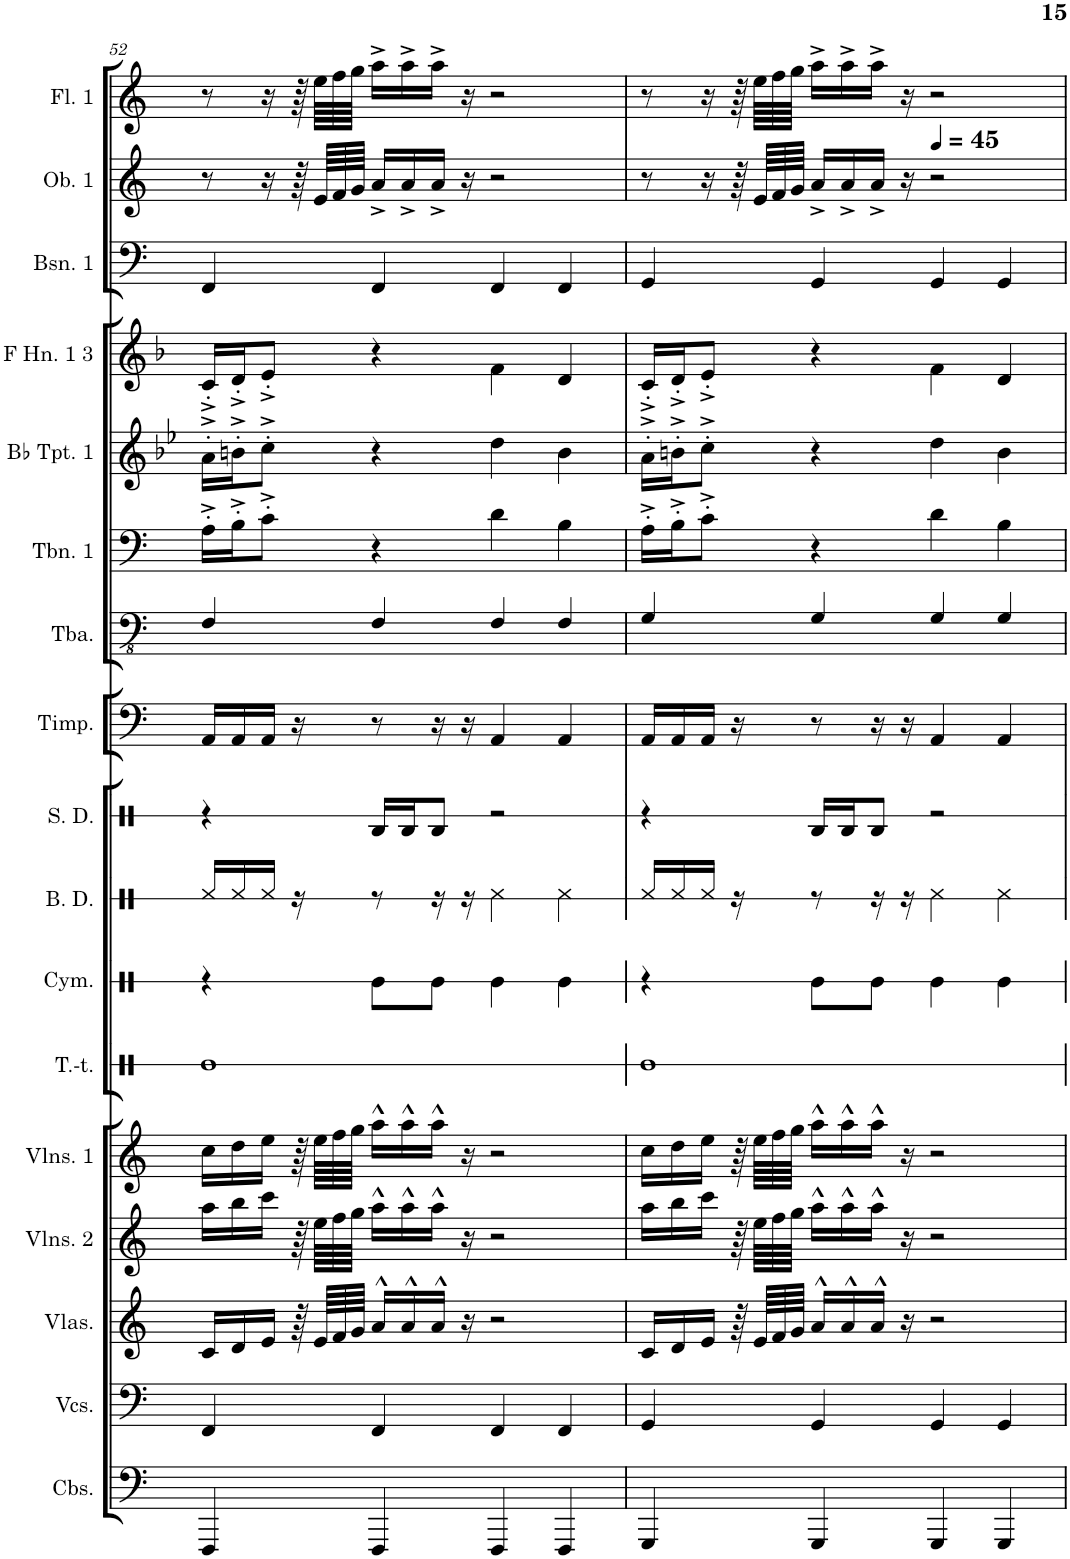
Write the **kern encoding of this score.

**kern	**kern	**kern	**kern	**kern	**kern	**kern	**kern	**kern	**kern	**kern	**kern	**kern	**kern	**kern	**kern	**kern
*part17	*part16	*part15	*part14	*part13	*part12	*part11	*part10	*part9	*part8	*part7	*part6	*part5	*part4	*part3	*part2	*part1
*staff17	*staff16	*staff15	*staff14	*staff13	*staff12	*staff11	*staff10	*staff9	*staff8	*staff7	*staff6	*staff5	*staff4	*staff3	*staff2	*staff1
*I"Contrabasses	*I"Violoncellos	*I"Violas	*I"Violins 2	*I"Violins 1	*I"Tam-tam	*I"Cymbals	*I"Bass Drum	*I"Snare Drum	*I"Timpani	*I"Tuba	*I"Trombone 1	*I"Bb Trumpet 1	*I"F Horn 1 &amp; 3	*I"Bassoon 1	*I"Oboe 1	*I"Flute 1
*I'Cbs.	*I'Vcs.	*I'Vlas.	*I'Vlns. 2	*I'Vlns. 1	*I'T.-t.	*I'Cym.	*I'B. D.	*I'S. D.	*I'Timp.	*I'Tba.	*I'Tbn. 1	*I'Bb Tpt. 1	*I'F Hn. 1 3	*I'Bsn. 1	*I'Ob. 1	*I'Fl. 1
!!LO:PB:g=z
*clefF4	*clefF4	*clefG2	*clefG2	*clefG2	*clefX	*clefX	*clefX	*clefX	*clefF4	*clefFv4	*clefF4	*clefG2	*clefG2	*clefF4	*clefG2	*clefG2
*Trd7c12	*	*	*	*	*	*	*	*	*	*	*	*Trd1c2	*Trd4c7	*	*	*Trd-7c-12
*k[]	*k[]	*k[]	*k[]	*k[]	*k[]	*k[]	*k[]	*k[]	*k[]	*k[]	*k[]	*k[b-e-]	*k[b-]	*k[]	*k[]	*k[]
*M4/4	*M4/4	*M4/4	*M4/4	*M4/4	*M4/4	*M4/4	*M4/4	*M4/4	*M4/4	*M4/4	*M4/4	*M4/4	*M4/4	*M4/4	*M4/4	*M4/4
=52	=52	=52	=52	=52	=52	=52	=52	=52	=52	=52	=52	=52	=52	=52	=52	=52
4FFF/	4FF/	16c/LL	16aa\LL	16cc\LL	1ff	4r	16Rf/LL	4r	16AA/LL	4FF/	16A'^\LL	16a'^\LL	16c'^/LL	4FF/	8r	8r
.	.	16d/	16bb\	16dd\	.	.	16Rf/	.	16AA/	.	16B'^\J	16bn'^\J	16d'^/J	.	.	.
.	.	16e/JJ	16ccc\JJ	16ee\JJ	.	.	16Rf/JJ	.	16AA/JJ	.	8c'^\J	8cc'^\J	8e'^/J	.	16r	16r
.	.	64r	64r	64r	.	.	16r	.	16r	.	.	.	.	.	64r	64r
.	.	64e/LLLL	64ee\LLLL	64ee\LLLL	.	.	.	.	.	.	.	.	.	.	64e/LLLL	64ee\LLLL
.	.	64f/	64ff\	64ff\	.	.	.	.	.	.	.	.	.	.	64f/	64ff\
.	.	64g/JJJJ	64gg\JJJJ	64gg\JJJJ	.	.	.	.	.	.	.	.	.	.	64g/JJJJ	64gg\JJJJ
4FFF/	4FF/	16a^^/LL	16aa^^\LL	16aa^^\LL	.	8ff\L	8r	16RB/LL	8r	4FF/	4r	4r	4r	4FF/	16a^/LL	16aa^\LL
.	.	16a^^/	16aa^^\	16aa^^\	.	.	.	16RB/J	.	.	.	.	.	.	16a^/	16aa^\
.	.	16a^^/JJ	16aa^^\JJ	16aa^^\JJ	.	8ff\J	16r	8RB/J	16r	.	.	.	.	.	16a^/JJ	16aa^\JJ
.	.	16r	16r	16r	.	.	16r	.	16r	.	.	.	.	.	16r	16r
4FFF/	4FF/	2r	2r	2r	.	4ff\	4Rf\	2r	4AA/	4FF/	4d\	4dd\	4f\	4FF/	2r	2r
4FFF/	4FF/	.	.	.	.	4ff\	4Rf\	.	4AA/	4FF/	4B\	4b\	4d/	4FF/	.	.
=53	=53	=53	=53	=53	=53	=53	=53	=53	=53	=53	=53	=53	=53	=53	=53	=53
4GGG/	4GG/	16c/LL	16aa\LL	16cc\LL	1ff	4r	16Rf/LL	4r	16AA/LL	4GG/	16A'^\LL	16a'^\LL	16c'^/LL	4GG/	8r	8r
.	.	16d/	16bb\	16dd\	.	.	16Rf/	.	16AA/	.	16B'^\J	16bn'^\J	16d'^/J	.	.	.
.	.	16e/JJ	16ccc\JJ	16ee\JJ	.	.	16Rf/JJ	.	16AA/JJ	.	8c'^\J	8cc'^\J	8e'^/J	.	16r	16r
.	.	64r	64r	64r	.	.	16r	.	16r	.	.	.	.	.	64r	64r
.	.	64e/LLLL	64ee\LLLL	64ee\LLLL	.	.	.	.	.	.	.	.	.	.	64e/LLLL	64ee\LLLL
.	.	64f/	64ff\	64ff\	.	.	.	.	.	.	.	.	.	.	64f/	64ff\
.	.	64g/JJJJ	64gg\JJJJ	64gg\JJJJ	.	.	.	.	.	.	.	.	.	.	64g/JJJJ	64gg\JJJJ
4GGG/	4GG/	16a^^/LL	16aa^^\LL	16aa^^\LL	.	8ff\L	8r	16RB/LL	8r	4GG/	4r	4r	4r	4GG/	16a^/LL	16aa^\LL
.	.	16a^^/	16aa^^\	16aa^^\	.	.	.	16RB/J	.	.	.	.	.	.	16a^/	16aa^\
.	.	16a^^/JJ	16aa^^\JJ	16aa^^\JJ	.	8ff\J	16r	8RB/J	16r	.	.	.	.	.	16a^/JJ	16aa^\JJ
.	.	16r	16r	16r	.	.	16r	.	16r	.	.	.	.	.	16r	16r
*	*	*	*	*	*	*	*	*	*	*	*	*	*	*	*	*MM45
4GGG/	4GG/	2r	2r	2r	.	4ff\	4Rf\	2r	4AA/	4GG/	4d\	4dd\	4f\	4GG/	2r	2r
4GGG/	4GG/	.	.	.	.	4ff\	4Rf\	.	4AA/	4GG/	4B\	4b\	4d/	4GG/	.	.
=	=	=	=	=	=	=	=	=	=	=	=	=	=	=	=	=
*-	*-	*-	*-	*-	*-	*-	*-	*-	*-	*-	*-	*-	*-	*-	*-	*-
